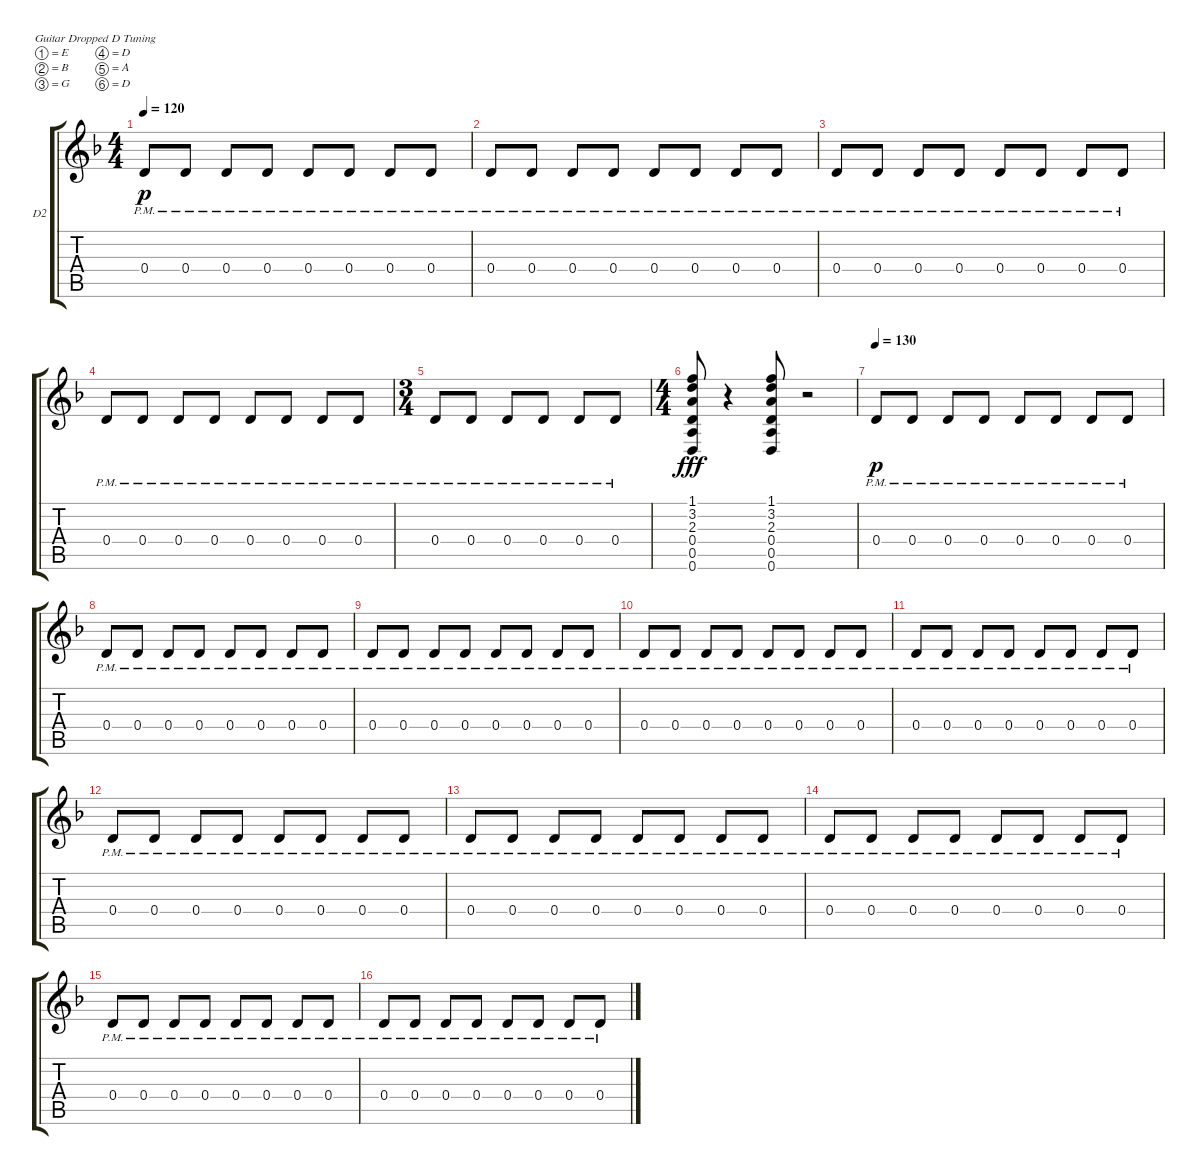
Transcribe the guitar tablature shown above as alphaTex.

\defaultSystemsLayout 4
\bracketExtendMode groupsimilarinstruments
\firstSystemTrackNameOrientation horizontal
\otherSystemsTrackNameOrientation horizontal
\track ("Distortion 2" "D2") {instrument distortionguitar}
\staff {score tabs}
\tuning (E4 B3 G3 D3 A2 D2)
\ts (4 4)
\tempo 120
\clef g2
\ks f
0.4{pm}.8{dy p} 0.4{pm}.8 0.4{pm}.8 0.4{pm}.8 0.4{pm}.8 0.4{pm}.8 0.4{pm}.8 0.4{pm}.8 |
0.4{pm}.8 0.4{pm}.8 0.4{pm}.8 0.4{pm}.8 0.4{pm}.8 0.4{pm}.8 0.4{pm}.8 0.4{pm}.8 |
0.4{pm}.8 0.4{pm}.8 0.4{pm}.8 0.4{pm}.8 0.4{pm}.8 0.4{pm}.8 0.4{pm}.8 0.4{pm}.8 |
0.4{pm}.8 0.4{pm}.8 0.4{pm}.8 0.4{pm}.8 0.4{pm}.8 0.4{pm}.8 0.4{pm}.8 0.4{pm}.8 |
\ts (3 4)
0.4{pm}.8 0.4{pm}.8 0.4{pm}.8 0.4{pm}.8 0.4{pm}.8 0.4{pm}.8 |
\ts (4 4)
(0.4 0.6 0.5 1.1 3.2 2.3).8{dy fff} r.4 (0.4 0.5 0.6 1.1 3.2 2.3).8 r.2 |
\tempo 130
0.4{pm}.8{dy p} 0.4{pm}.8 0.4{pm}.8 0.4{pm}.8 0.4{pm}.8 0.4{pm}.8 0.4{pm}.8 0.4{pm}.8 |
0.4{pm}.8 0.4{pm}.8 0.4{pm}.8 0.4{pm}.8 0.4{pm}.8 0.4{pm}.8 0.4{pm}.8 0.4{pm}.8 |
0.4{pm}.8 0.4{pm}.8 0.4{pm}.8 0.4{pm}.8 0.4{pm}.8 0.4{pm}.8 0.4{pm}.8 0.4{pm}.8 |
0.4{pm}.8 0.4{pm}.8 0.4{pm}.8 0.4{pm}.8 0.4{pm}.8 0.4{pm}.8 0.4{pm}.8 0.4{pm}.8 |
0.4{pm}.8 0.4{pm}.8 0.4{pm}.8 0.4{pm}.8 0.4{pm}.8 0.4{pm}.8 0.4{pm}.8 0.4{pm}.8 |
0.4{pm}.8 0.4{pm}.8 0.4{pm}.8 0.4{pm}.8 0.4{pm}.8 0.4{pm}.8 0.4{pm}.8 0.4{pm}.8 |
0.4{pm}.8 0.4{pm}.8 0.4{pm}.8 0.4{pm}.8 0.4{pm}.8 0.4{pm}.8 0.4{pm}.8 0.4{pm}.8 |
0.4{pm}.8 0.4{pm}.8 0.4{pm}.8 0.4{pm}.8 0.4{pm}.8 0.4{pm}.8 0.4{pm}.8 0.4{pm}.8 |
0.4{pm}.8 0.4{pm}.8 0.4{pm}.8 0.4{pm}.8 0.4{pm}.8 0.4{pm}.8 0.4{pm}.8 0.4{pm}.8 |
0.4{pm}.8 0.4{pm}.8 0.4{pm}.8 0.4{pm}.8 0.4{pm}.8 0.4{pm}.8 0.4{pm}.8 0.4{pm}.8
